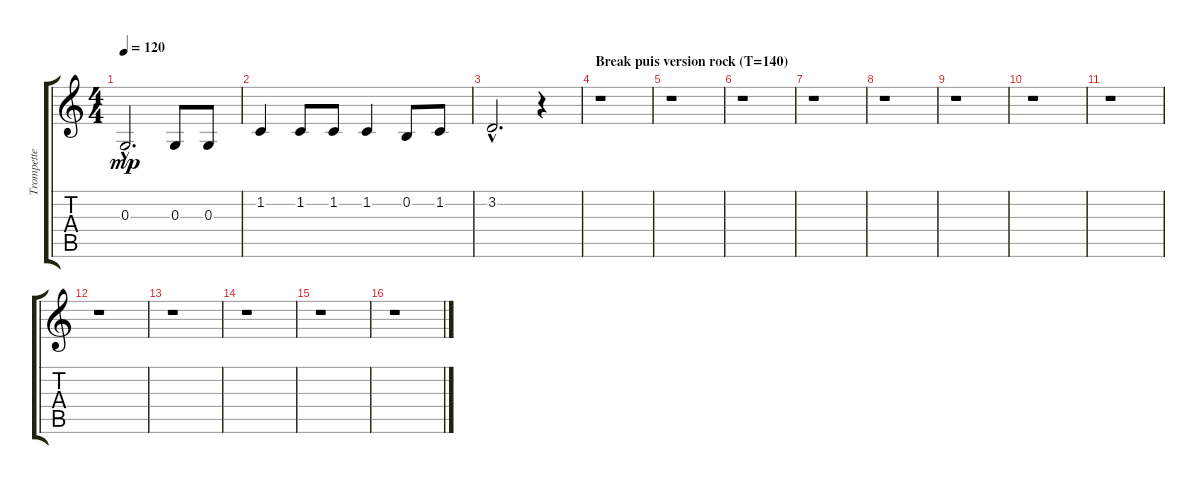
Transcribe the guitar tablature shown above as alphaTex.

\track ("Trompette" "Trompette") {instrument trumpet}
\staff {score tabs}
\tuning (E4 B3 G3 D3 A2 E2) {hide}
\ts (4 4)
\tempo 120
\clef g2
\ks c
0.3{hac}.2{d dy mp} 0.3.8 0.3.8 |
1.2.4 1.2.8 1.2.8 1.2.4 0.2.8 1.2.8 |
3.2{hac}.2{d} r.4 |
\section ("" "Break puis version rock (T=140)")
r.1 |
r.1 |
r.1 |
r.1 |
r.1 |
r.1 |
r.1 |
r.1 |
r.1 |
r.1 |
r.1 |
r.1 |
r.1
